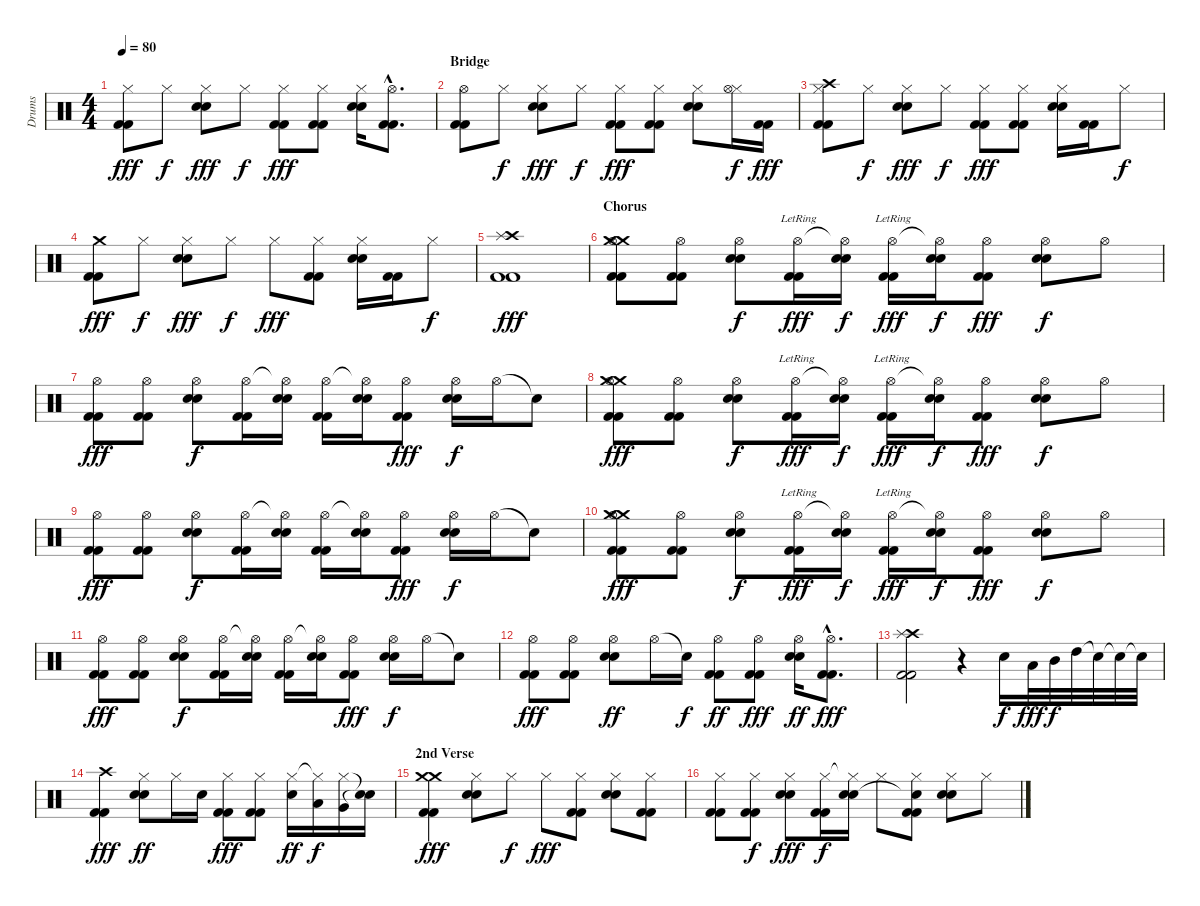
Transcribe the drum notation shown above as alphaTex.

\track ("Drums" "Drums") {instrument percussion}
\staff {score}
\articulation defaults
\ts (4 4)
\tempo 80
\clef neutral
\ks c
("Hi-Hat (closed)" "Kick (hit) 2" "Kick (hit) 2").8{dy fff} "Hi-Hat (closed)".8{dy f} ("Hi-Hat (closed)" "Electric Snare (hit)" "Electric Snare (hit)").8{dy fff} "Hi-Hat (closed)".8{dy f} ("Hi-Hat (closed)" "Kick (hit) 2" "Kick (hit) 2").8{dy fff} ("Hi-Hat (closed)" "Kick (hit) 2" "Kick (hit) 2").8 ("Hi-Hat (closed)" "Electric Snare (hit)" "Electric Snare (hit)").16 ("Hi-Hat (open)"{hac} "Kick (hit) 2"{hac} "Kick (hit) 2"{hac}).8{d} |
\section ("" "Bridge")
("Hi-Hat (open)" "Kick (hit) 2" "Kick (hit) 2").8 "Hi-Hat (closed)".8{dy f} ("Hi-Hat (closed)" "Electric Snare (hit)" "Electric Snare (hit)").8{dy fff} "Hi-Hat (closed)".8{dy f} ("Hi-Hat (closed)" "Kick (hit) 2" "Kick (hit) 2").8{dy fff} ("Hi-Hat (closed)" "Kick (hit) 2" "Kick (hit) 2").8 ("Hi-Hat (closed)" "Electric Snare (hit)" "Electric Snare (hit)").8 ("Hi-Hat (closed)" "Hi-Hat (open)").16{dy f} ("Kick (hit) 2" "Kick (hit) 2").16{dy fff} |
("Hi-Hat (closed)" "Crash high (hit)" "Kick (hit) 2" "Kick (hit) 2").8 "Hi-Hat (closed)".8{dy f} ("Hi-Hat (closed)" "Electric Snare (hit)" "Electric Snare (hit)").8{dy fff} "Hi-Hat (closed)".8{dy f} ("Hi-Hat (closed)" "Kick (hit) 2" "Kick (hit) 2").8{dy fff} ("Hi-Hat (closed)" "Kick (hit) 2" "Kick (hit) 2").8 ("Hi-Hat (closed)" "Electric Snare (hit)" "Electric Snare (hit)").16 ("Kick (hit) 2" "Kick (hit) 2").16 "Hi-Hat (closed)".8{dy f} |
("Crash medium (hit)" "Kick (hit) 2" "Kick (hit) 2").8{dy fff} "Hi-Hat (closed)".8{dy f} ("Hi-Hat (closed)" "Electric Snare (hit)" "Electric Snare (hit)").8{dy fff} "Hi-Hat (closed)".8{dy f} "Hi-Hat (closed)".8{dy fff} ("Hi-Hat (closed)" "Kick (hit) 2" "Kick (hit) 2").8 ("Hi-Hat (closed)" "Electric Snare (hit)" "Electric Snare (hit)").16 ("Kick (hit) 2" "Kick (hit) 2").16 "Hi-Hat (closed)".8{dy f} |
("Crash high (hit)" "Splash (hit)" "Kick (hit) 2" "Kick (hit) 2").1{dy fff} |
\section ("" "Chorus")
("Crash medium (hit)" "Crash medium (hit)" "Hi-Hat (open)" "Kick (hit) 2" "Kick (hit) 2").8 ("Hi-Hat (open)" "Kick (hit) 2" "Kick (hit) 2").8 ("Hi-Hat (open)" "Electric Snare (hit)" "Electric Snare (hit)").8{dy f} ("Hi-Hat (open)"{lr} "Kick (hit) 2" "Kick (hit) 2").16{dy fff} ("Hi-Hat (open)"{t} "Electric Snare (hit)" "Electric Snare (hit)").16{dy f} ("Hi-Hat (open)"{lr} "Kick (hit) 2" "Kick (hit) 2").16{dy fff} ("Hi-Hat (open)"{t} "Electric Snare (hit)" "Electric Snare (hit)").16{dy f} ("Hi-Hat (open)" "Kick (hit) 2" "Kick (hit) 2").8{dy fff} ("Hi-Hat (open)" "Electric Snare (hit)" "Electric Snare (hit)").8{dy f} "Hi-Hat (open)".8 |
("Hi-Hat (open)" "Kick (hit) 2" "Kick (hit) 2").8{dy fff} ("Hi-Hat (open)" "Kick (hit) 2" "Kick (hit) 2").8 ("Hi-Hat (open)" "Electric Snare (hit)" "Electric Snare (hit)").8{dy f} ("Hi-Hat (open)" "Kick (hit) 2" "Kick (hit) 2").16 ("Hi-Hat (open)"{t} "Electric Snare (hit)" "Electric Snare (hit)").16 ("Hi-Hat (open)" "Kick (hit) 2" "Kick (hit) 2").16 ("Hi-Hat (open)"{t} "Electric Snare (hit)" "Electric Snare (hit)").16 ("Hi-Hat (open)" "Kick (hit) 2" "Kick (hit) 2").8{dy fff} ("Hi-Hat (open)" "Electric Snare (hit)" "Electric Snare (hit)").16{dy f} "Hi-Hat (open)".16 "Snare (hit)"{t}.8 |
("Crash medium (hit)" "Crash medium (hit)" "Hi-Hat (open)" "Kick (hit) 2" "Kick (hit) 2").8{dy fff} ("Hi-Hat (open)" "Kick (hit) 2" "Kick (hit) 2").8 ("Hi-Hat (open)" "Electric Snare (hit)" "Electric Snare (hit)").8{dy f} ("Hi-Hat (open)"{lr} "Kick (hit) 2" "Kick (hit) 2").16{dy fff} ("Hi-Hat (open)"{t} "Electric Snare (hit)" "Electric Snare (hit)").16{dy f} ("Hi-Hat (open)"{lr} "Kick (hit) 2" "Kick (hit) 2").16{dy fff} ("Hi-Hat (open)"{t} "Electric Snare (hit)" "Electric Snare (hit)").16{dy f} ("Hi-Hat (open)" "Kick (hit) 2" "Kick (hit) 2").8{dy fff} ("Hi-Hat (open)" "Electric Snare (hit)" "Electric Snare (hit)").8{dy f} "Hi-Hat (open)".8 |
("Hi-Hat (open)" "Kick (hit) 2" "Kick (hit) 2").8{dy fff} ("Hi-Hat (open)" "Kick (hit) 2" "Kick (hit) 2").8 ("Hi-Hat (open)" "Electric Snare (hit)" "Electric Snare (hit)").8{dy f} ("Hi-Hat (open)" "Kick (hit) 2" "Kick (hit) 2").16 ("Hi-Hat (open)"{t} "Electric Snare (hit)" "Electric Snare (hit)").16 ("Hi-Hat (open)" "Kick (hit) 2" "Kick (hit) 2").16 ("Hi-Hat (open)"{t} "Electric Snare (hit)" "Electric Snare (hit)").16 ("Hi-Hat (open)" "Kick (hit) 2" "Kick (hit) 2").8{dy fff} ("Hi-Hat (open)" "Electric Snare (hit)" "Electric Snare (hit)").16{dy f} "Hi-Hat (open)".16 "Snare (hit)"{t}.8 |
("Crash medium (hit)" "Crash medium (hit)" "Hi-Hat (open)" "Kick (hit) 2" "Kick (hit) 2").8{dy fff} ("Hi-Hat (open)" "Kick (hit) 2" "Kick (hit) 2").8 ("Hi-Hat (open)" "Electric Snare (hit)" "Electric Snare (hit)").8{dy f} ("Hi-Hat (open)"{lr} "Kick (hit) 2" "Kick (hit) 2").16{dy fff} ("Hi-Hat (open)"{t} "Electric Snare (hit)" "Electric Snare (hit)").16{dy f} ("Hi-Hat (open)"{lr} "Kick (hit) 2" "Kick (hit) 2").16{dy fff} ("Hi-Hat (open)"{t} "Electric Snare (hit)" "Electric Snare (hit)").16{dy f} ("Hi-Hat (open)" "Kick (hit) 2" "Kick (hit) 2").8{dy fff} ("Hi-Hat (open)" "Electric Snare (hit)" "Electric Snare (hit)").8{dy f} "Hi-Hat (open)".8 |
("Hi-Hat (open)" "Kick (hit) 2" "Kick (hit) 2").8{dy fff} ("Hi-Hat (open)" "Kick (hit) 2" "Kick (hit) 2").8 ("Hi-Hat (open)" "Electric Snare (hit)" "Electric Snare (hit)").8{dy f} ("Hi-Hat (open)" "Kick (hit) 2" "Kick (hit) 2").16 ("Hi-Hat (open)"{t} "Electric Snare (hit)" "Electric Snare (hit)").16 ("Hi-Hat (open)" "Kick (hit) 2" "Kick (hit) 2").16 ("Hi-Hat (open)"{t} "Electric Snare (hit)" "Electric Snare (hit)").16 ("Hi-Hat (open)" "Kick (hit) 2" "Kick (hit) 2").8{dy fff} ("Hi-Hat (open)" "Electric Snare (hit)" "Electric Snare (hit)").16{dy f} "Hi-Hat (open)".16 "Snare (hit)"{t}.8 |
("Hi-Hat (open)" "Kick (hit) 2" "Kick (hit) 2").8{dy fff} ("Hi-Hat (open)" "Kick (hit) 2" "Kick (hit) 2").8 ("Hi-Hat (open)" "Electric Snare (hit)" "Electric Snare (hit)").8{dy ff} "Hi-Hat (open)".16 "Snare (hit)"{t}.16{dy f} ("Hi-Hat (open)" "Kick (hit) 2" "Kick (hit) 2").8{dy ff} ("Hi-Hat (open)" "Kick (hit) 2" "Kick (hit) 2").8{dy fff} ("Hi-Hat (open)" "Electric Snare (hit)" "Electric Snare (hit)").16{dy ff} ("Hi-Hat (open)"{hac} "Kick (hit) 2"{hac} "Kick (hit) 2"{hac}).8{d dy fff} |
("Crash high (hit)" "Splash (hit)" "Kick (hit) 2" "Kick (hit) 2").2 r.4 "Electric Snare (hit)".16{dy f} "Low Tom (hit)".32{dy fff} "Mid Tom (hit)".32{dy f} "High Tom (hit)".32 "Snare (hit)"{t}.32 "Snare (hit)"{t}.32 "Snare (hit)"{t}.32 |
("Crash high (hit)" "Kick (hit) 2" "Kick (hit) 2").4{dy fff} ("Hi-Hat (closed)" "Electric Snare (hit)" "Electric Snare (hit)").8{dy ff} "Hi-Hat (closed)".16 "Electric Snare (hit)".16 ("Hi-Hat (closed)" "Kick (hit) 2" "Kick (hit) 2").8{dy fff} ("Hi-Hat (closed)" "Kick (hit) 2" "Kick (hit) 2").8 ("Hi-Hat (closed)" "Electric Snare (hit)").16{dy ff} ("Hi-Hat (closed)"{t} "Low Tom (hit)").16{dy f} ("Hi-Hat (closed)" "Very Low Tom (hit)").16 ("Snare (hit)"{t} "Snare (hit)"{t}).16 |
\section ("" "2nd Verse")
("Crash medium (hit)" "Crash medium (hit)" "Kick (hit) 2" "Kick (hit) 2").4{dy fff} ("Hi-Hat (closed)" "Electric Snare (hit)" "Electric Snare (hit)").8 "Hi-Hat (closed)".8{dy f} "Hi-Hat (closed)".8{dy fff} ("Hi-Hat (closed)" "Kick (hit) 2" "Kick (hit) 2").8 ("Hi-Hat (closed)" "Electric Snare (hit)" "Electric Snare (hit)").8 ("Hi-Hat (closed)" "Kick (hit) 2" "Kick (hit) 2").8 |
("Hi-Hat (closed)" "Kick (hit) 2" "Kick (hit) 2").8 ("Hi-Hat (closed)" "Kick (hit) 2" "Kick (hit) 2").8{dy f} ("Hi-Hat (closed)" "Electric Snare (hit)" "Electric Snare (hit)").8{dy fff} ("Hi-Hat (closed)" "Kick (hit) 2" "Kick (hit) 2").16{dy f} ("Hi-Hat (closed)"{t} "Electric Snare (hit)" "Electric Snare (hit)").16 "Hi-Hat (closed)".8 ("Hi-Hat (closed)" "Snare (hit)"{t} "Kick (hit) 2" "Kick (hit) 2").8 ("Hi-Hat (closed)" "Electric Snare (hit)" "Electric Snare (hit)").8 "Hi-Hat (closed)".8
